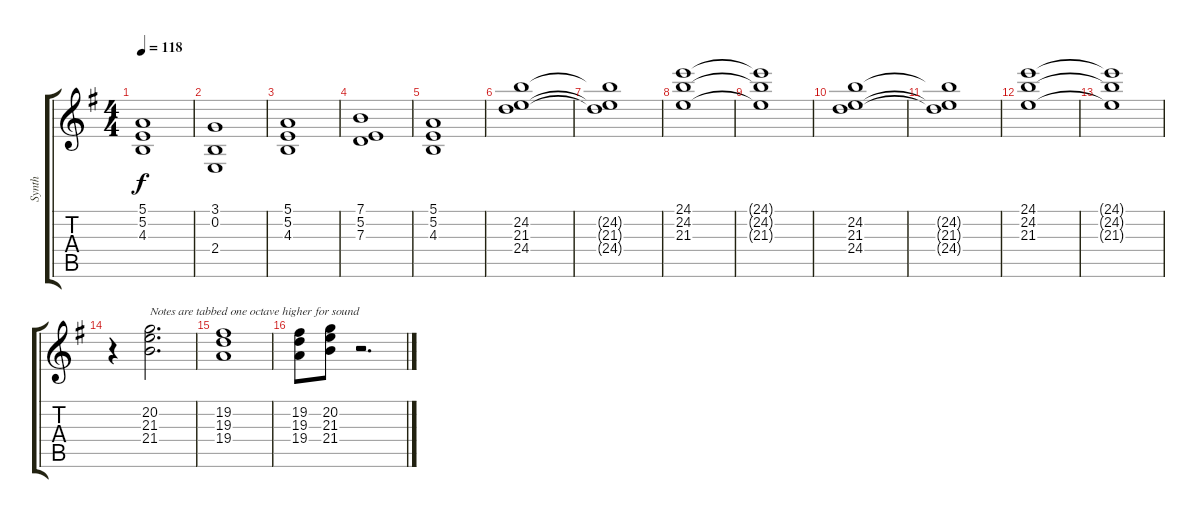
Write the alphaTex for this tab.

\track ("Synth" "Synth") {instrument pad8sweep}
\staff {score tabs}
\tuning (E4 B3 G3 D3 A2 E2) {hide}
\ts (4 4)
\tempo 118
\clef g2
\ks eminor
(5.1 5.2 4.3).1{dy f} |
(3.1 0.2 2.4).1 |
(5.1 5.2 4.3).1 |
(7.1 5.2 7.3).1 |
(5.1 5.2 4.3).1 |
(24.2 21.3 24.4).1{volume 7 instrument pad7halo} |
(24.2{t} 21.3{t} 24.4{t}).1 |
(24.1 24.2 21.3).1 |
(24.1{t} 24.2{t} 21.3{t}).1 |
(24.2 21.3 24.4).1 |
(24.2{t} 21.3{t} 24.4{t}).1 |
(24.1 24.2 21.3).1 |
(24.1{t} 24.2{t} 21.3{t}).1 |
r.4 (20.2 21.3 21.4).2{d txt "Notes are tabbed one octave higher for sound" volume 9 balance 7 instrument rockorgan} |
(19.2 19.3 19.4).1 |
(19.2 19.3 19.4).8 (20.2 21.3 21.4).8 r.2{d}
